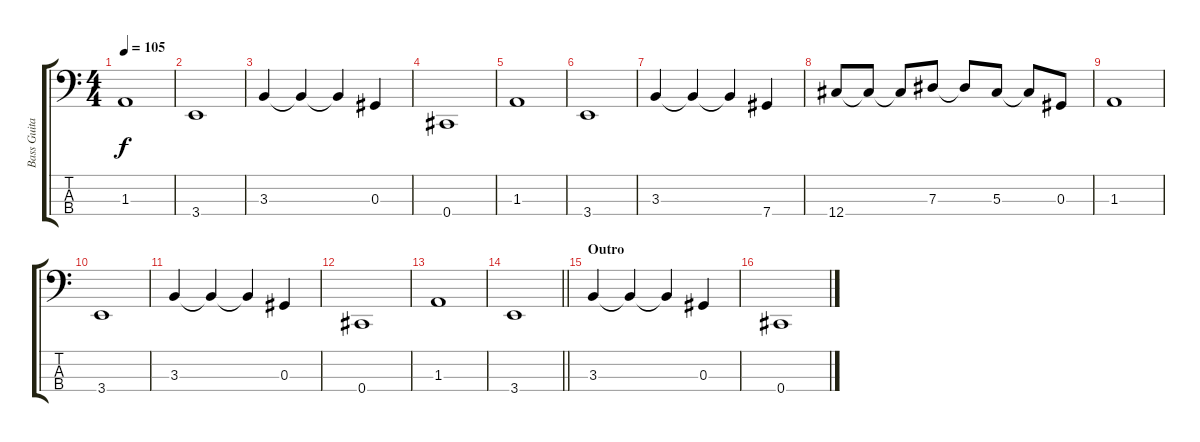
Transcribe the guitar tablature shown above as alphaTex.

\track ("Bass Guitar - Pheonix" "Bass Guita") {instrument electricbassfinger}
\staff {score tabs}
\tuning (Gb2 Db2 Ab1 Db1) {hide}
\ts (4 4)
\tempo 105
\clef f4
\ks c
1.3.1{dy f} |
3.4.1 |
3.3.4 3.3{t}.4 3.3{t}.4 0.3.4 |
0.4.1 |
1.3.1 |
3.4.1 |
3.3.4 3.3{t}.4 3.3{t}.4 7.4.4 |
12.4.8 12.4{t}.8 12.4{t}.8 7.3.8 7.3{t}.8 5.3.8 5.3{t}.8 0.3.8 |
1.3.1 |
3.4.1 |
3.3.4 3.3{t}.4 3.3{t}.4 0.3.4 |
0.4.1 |
1.3.1 |
\barLineRight lightlight
3.4.1 |
\section ("" "Outro")
3.3.4 3.3{t}.4 3.3{t}.4 0.3.4 |
0.4.1
